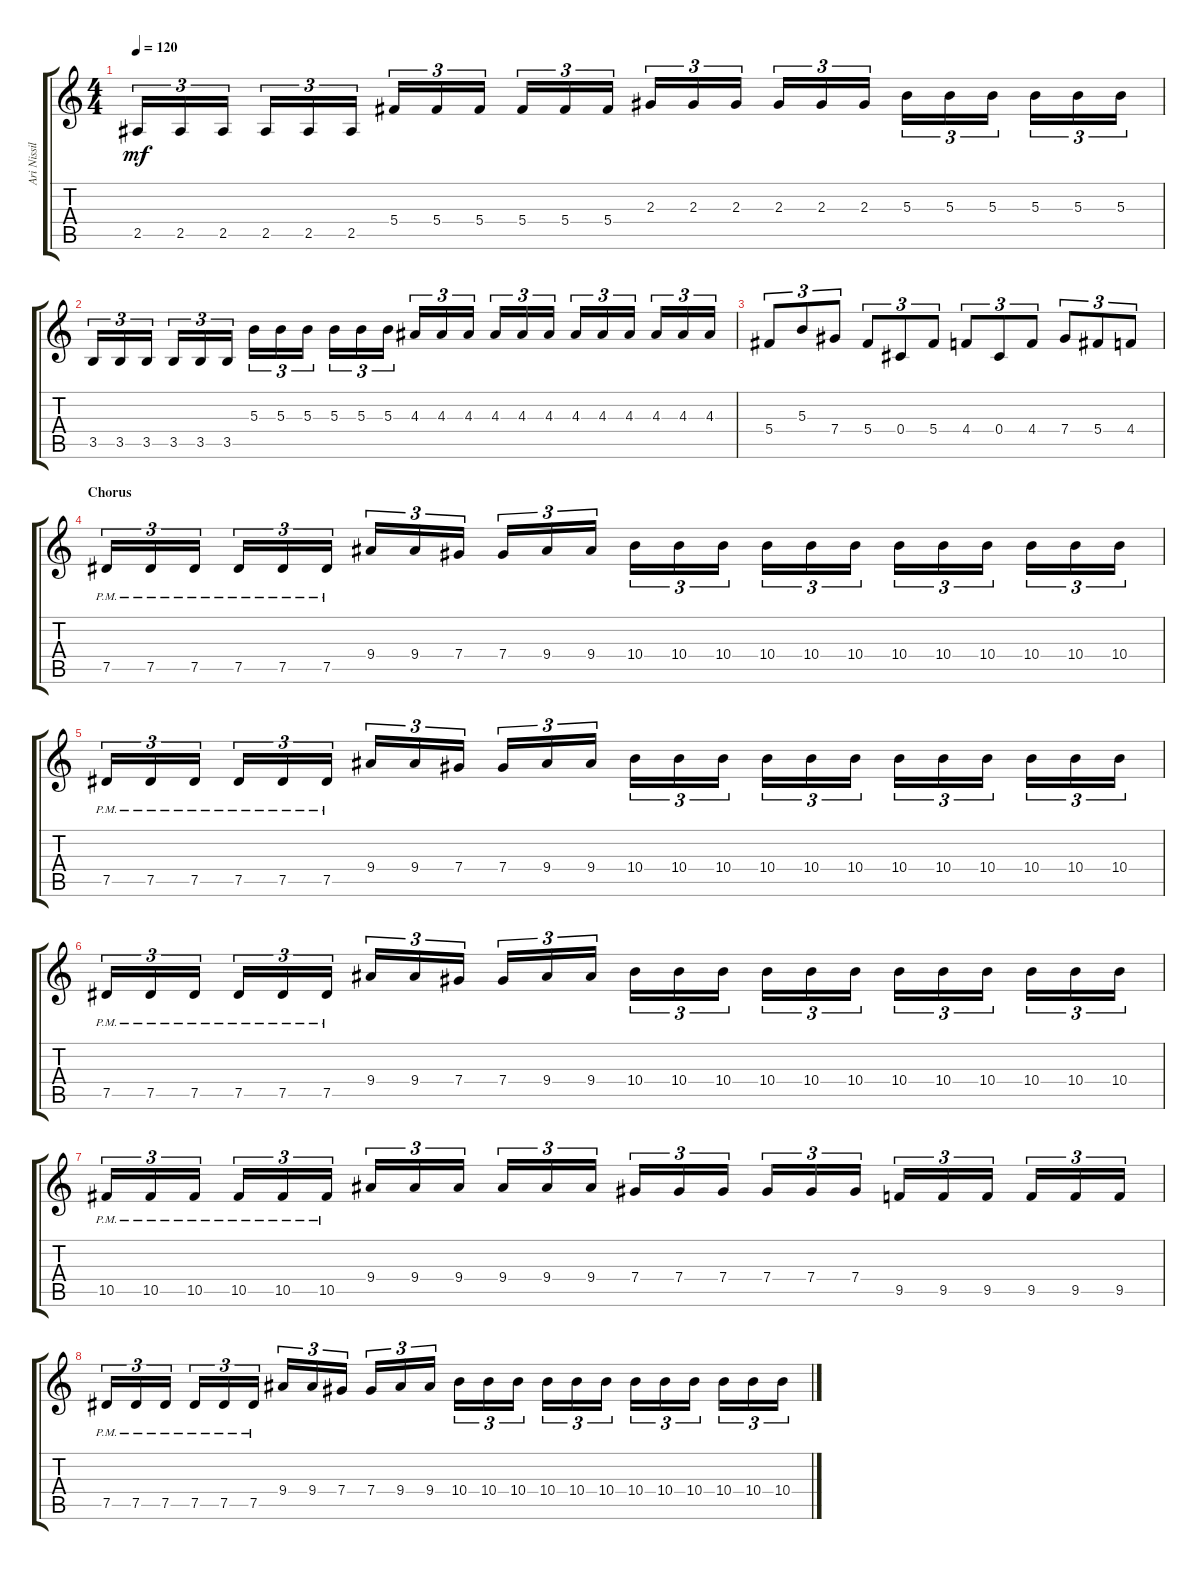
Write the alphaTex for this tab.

\track ("Ari Nissila (rhythm)" "Ari Nissil") {instrument distortionguitar}
\staff {score tabs}
\tuning (Eb4 Bb3 Gb3 Db3 Ab2 Eb2) {hide}
\ts (4 4)
\tempo 120
\clef g2
\ks c
2.5.16{tu (3 2) dy mf} 2.5.16{tu (3 2)} 2.5.16{tu (3 2)} 2.5.16{tu (3 2)} 2.5.16{tu (3 2)} 2.5.16{tu (3 2)} 5.4.16{tu (3 2)} 5.4.16{tu (3 2)} 5.4.16{tu (3 2)} 5.4.16{tu (3 2)} 5.4.16{tu (3 2)} 5.4.16{tu (3 2)} 2.3.16{tu (3 2)} 2.3.16{tu (3 2)} 2.3.16{tu (3 2)} 2.3.16{tu (3 2)} 2.3.16{tu (3 2)} 2.3.16{tu (3 2)} 5.3.16{tu (3 2)} 5.3.16{tu (3 2)} 5.3.16{tu (3 2)} 5.3.16{tu (3 2)} 5.3.16{tu (3 2)} 5.3.16{tu (3 2)} |
3.5.16{tu (3 2)} 3.5.16{tu (3 2)} 3.5.16{tu (3 2)} 3.5.16{tu (3 2)} 3.5.16{tu (3 2)} 3.5.16{tu (3 2)} 5.3.16{tu (3 2)} 5.3.16{tu (3 2)} 5.3.16{tu (3 2)} 5.3.16{tu (3 2)} 5.3.16{tu (3 2)} 5.3.16{tu (3 2)} 4.3.16{tu (3 2)} 4.3.16{tu (3 2)} 4.3.16{tu (3 2)} 4.3.16{tu (3 2)} 4.3.16{tu (3 2)} 4.3.16{tu (3 2)} 4.3.16{tu (3 2)} 4.3.16{tu (3 2)} 4.3.16{tu (3 2)} 4.3.16{tu (3 2)} 4.3.16{tu (3 2)} 4.3.16{tu (3 2)} |
5.4.8{tu (3 2)} 5.3.8{tu (3 2)} 7.4.8{tu (3 2)} 5.4.8{tu (3 2)} 0.4.8{tu (3 2)} 5.4.8{tu (3 2)} 4.4.8{tu (3 2)} 0.4.8{tu (3 2)} 4.4.8{tu (3 2)} 7.4.8{tu (3 2)} 5.4.8{tu (3 2)} 4.4.8{tu (3 2)} |
\section ("" "Chorus")
7.5{pm}.16{tu (3 2)} 7.5{pm}.16{tu (3 2)} 7.5{pm}.16{tu (3 2)} 7.5{pm}.16{tu (3 2)} 7.5{pm}.16{tu (3 2)} 7.5{pm}.16{tu (3 2)} 9.4.16{tu (3 2)} 9.4.16{tu (3 2)} 7.4.16{tu (3 2)} 7.4.16{tu (3 2)} 9.4.16{tu (3 2)} 9.4.16{tu (3 2)} 10.4.16{tu (3 2)} 10.4.16{tu (3 2)} 10.4.16{tu (3 2)} 10.4.16{tu (3 2)} 10.4.16{tu (3 2)} 10.4.16{tu (3 2)} 10.4.16{tu (3 2)} 10.4.16{tu (3 2)} 10.4.16{tu (3 2)} 10.4.16{tu (3 2)} 10.4.16{tu (3 2)} 10.4.16{tu (3 2)} |
7.5{pm}.16{tu (3 2)} 7.5{pm}.16{tu (3 2)} 7.5{pm}.16{tu (3 2)} 7.5{pm}.16{tu (3 2)} 7.5{pm}.16{tu (3 2)} 7.5{pm}.16{tu (3 2)} 9.4.16{tu (3 2)} 9.4.16{tu (3 2)} 7.4.16{tu (3 2)} 7.4.16{tu (3 2)} 9.4.16{tu (3 2)} 9.4.16{tu (3 2)} 10.4.16{tu (3 2)} 10.4.16{tu (3 2)} 10.4.16{tu (3 2)} 10.4.16{tu (3 2)} 10.4.16{tu (3 2)} 10.4.16{tu (3 2)} 10.4.16{tu (3 2)} 10.4.16{tu (3 2)} 10.4.16{tu (3 2)} 10.4.16{tu (3 2)} 10.4.16{tu (3 2)} 10.4.16{tu (3 2)} |
7.5{pm}.16{tu (3 2)} 7.5{pm}.16{tu (3 2)} 7.5{pm}.16{tu (3 2)} 7.5{pm}.16{tu (3 2)} 7.5{pm}.16{tu (3 2)} 7.5{pm}.16{tu (3 2)} 9.4.16{tu (3 2)} 9.4.16{tu (3 2)} 7.4.16{tu (3 2)} 7.4.16{tu (3 2)} 9.4.16{tu (3 2)} 9.4.16{tu (3 2)} 10.4.16{tu (3 2)} 10.4.16{tu (3 2)} 10.4.16{tu (3 2)} 10.4.16{tu (3 2)} 10.4.16{tu (3 2)} 10.4.16{tu (3 2)} 10.4.16{tu (3 2)} 10.4.16{tu (3 2)} 10.4.16{tu (3 2)} 10.4.16{tu (3 2)} 10.4.16{tu (3 2)} 10.4.16{tu (3 2)} |
10.5{pm}.16{tu (3 2)} 10.5{pm}.16{tu (3 2)} 10.5{pm}.16{tu (3 2)} 10.5{pm}.16{tu (3 2)} 10.5{pm}.16{tu (3 2)} 10.5{pm}.16{tu (3 2)} 9.4.16{tu (3 2)} 9.4.16{tu (3 2)} 9.4.16{tu (3 2)} 9.4.16{tu (3 2)} 9.4.16{tu (3 2)} 9.4.16{tu (3 2)} 7.4.16{tu (3 2)} 7.4.16{tu (3 2)} 7.4.16{tu (3 2)} 7.4.16{tu (3 2)} 7.4.16{tu (3 2)} 7.4.16{tu (3 2)} 9.5.16{tu (3 2)} 9.5.16{tu (3 2)} 9.5.16{tu (3 2)} 9.5.16{tu (3 2)} 9.5.16{tu (3 2)} 9.5.16{tu (3 2)} |
7.5{pm}.16{tu (3 2)} 7.5{pm}.16{tu (3 2)} 7.5{pm}.16{tu (3 2)} 7.5{pm}.16{tu (3 2)} 7.5{pm}.16{tu (3 2)} 7.5{pm}.16{tu (3 2)} 9.4.16{tu (3 2)} 9.4.16{tu (3 2)} 7.4.16{tu (3 2)} 7.4.16{tu (3 2)} 9.4.16{tu (3 2)} 9.4.16{tu (3 2)} 10.4.16{tu (3 2)} 10.4.16{tu (3 2)} 10.4.16{tu (3 2)} 10.4.16{tu (3 2)} 10.4.16{tu (3 2)} 10.4.16{tu (3 2)} 10.4.16{tu (3 2)} 10.4.16{tu (3 2)} 10.4.16{tu (3 2)} 10.4.16{tu (3 2)} 10.4.16{tu (3 2)} 10.4.16{tu (3 2)}
